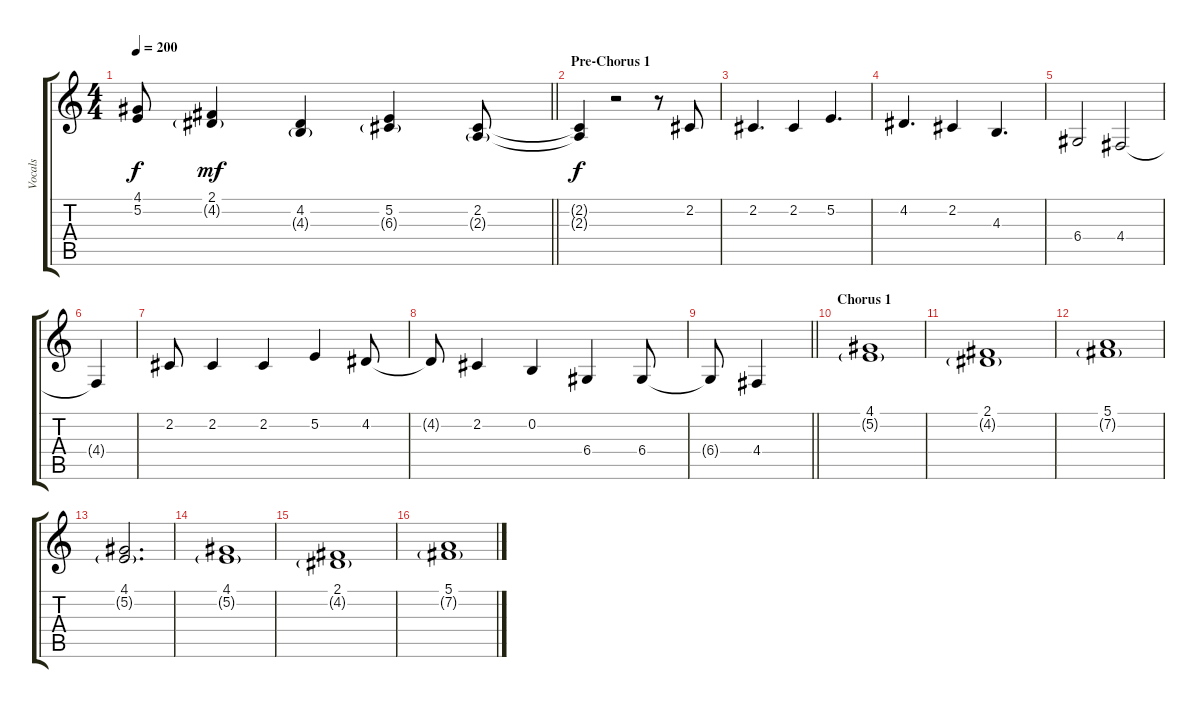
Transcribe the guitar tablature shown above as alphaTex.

\track ("Vocals" "Vocals") {instrument tenorsax}
\staff {score tabs}
\tuning (E4 B3 G3 D3 A2 E2) {hide}
\ts (4 4)
\tempo 200
\clef g2
\barLineRight lightlight
\ks c
(4.1{t} 5.2{t}).8{dy f} (2.1 4.2{g}).4{dy mf} (4.2 4.3{g}).4 (5.2 6.3{g}).4 (2.2 2.3{g}).8 |
\section ("" "Pre-Chorus 1")
(2.2{t} 2.3{t}).4{dy f} r.2 r.8 2.2.8{volume 13} |
2.2.4{d} 2.2.4 5.2.4{d} |
4.2.4{d} 2.2.4 4.3.4{d} |
6.4.2 4.4.2 |
4.4{t}.4 |
2.2.8 2.2.4 2.2.4 5.2.4 4.2.8 |
4.2{t}.8 2.2.4 0.2.4 6.4.4 6.4.8 |
\barLineRight lightlight
6.4{t}.8 4.4.4 |
\section ("" "Chorus 1")
(4.1 5.2{g}).1{volume 15} |
(2.1 4.2{g}).1 |
(5.1 7.2{g}).1 |
(4.1 5.2{g}).2{d} |
(4.1 5.2{g}).1 |
(2.1 4.2{g}).1 |
(5.1 7.2{g}).1
